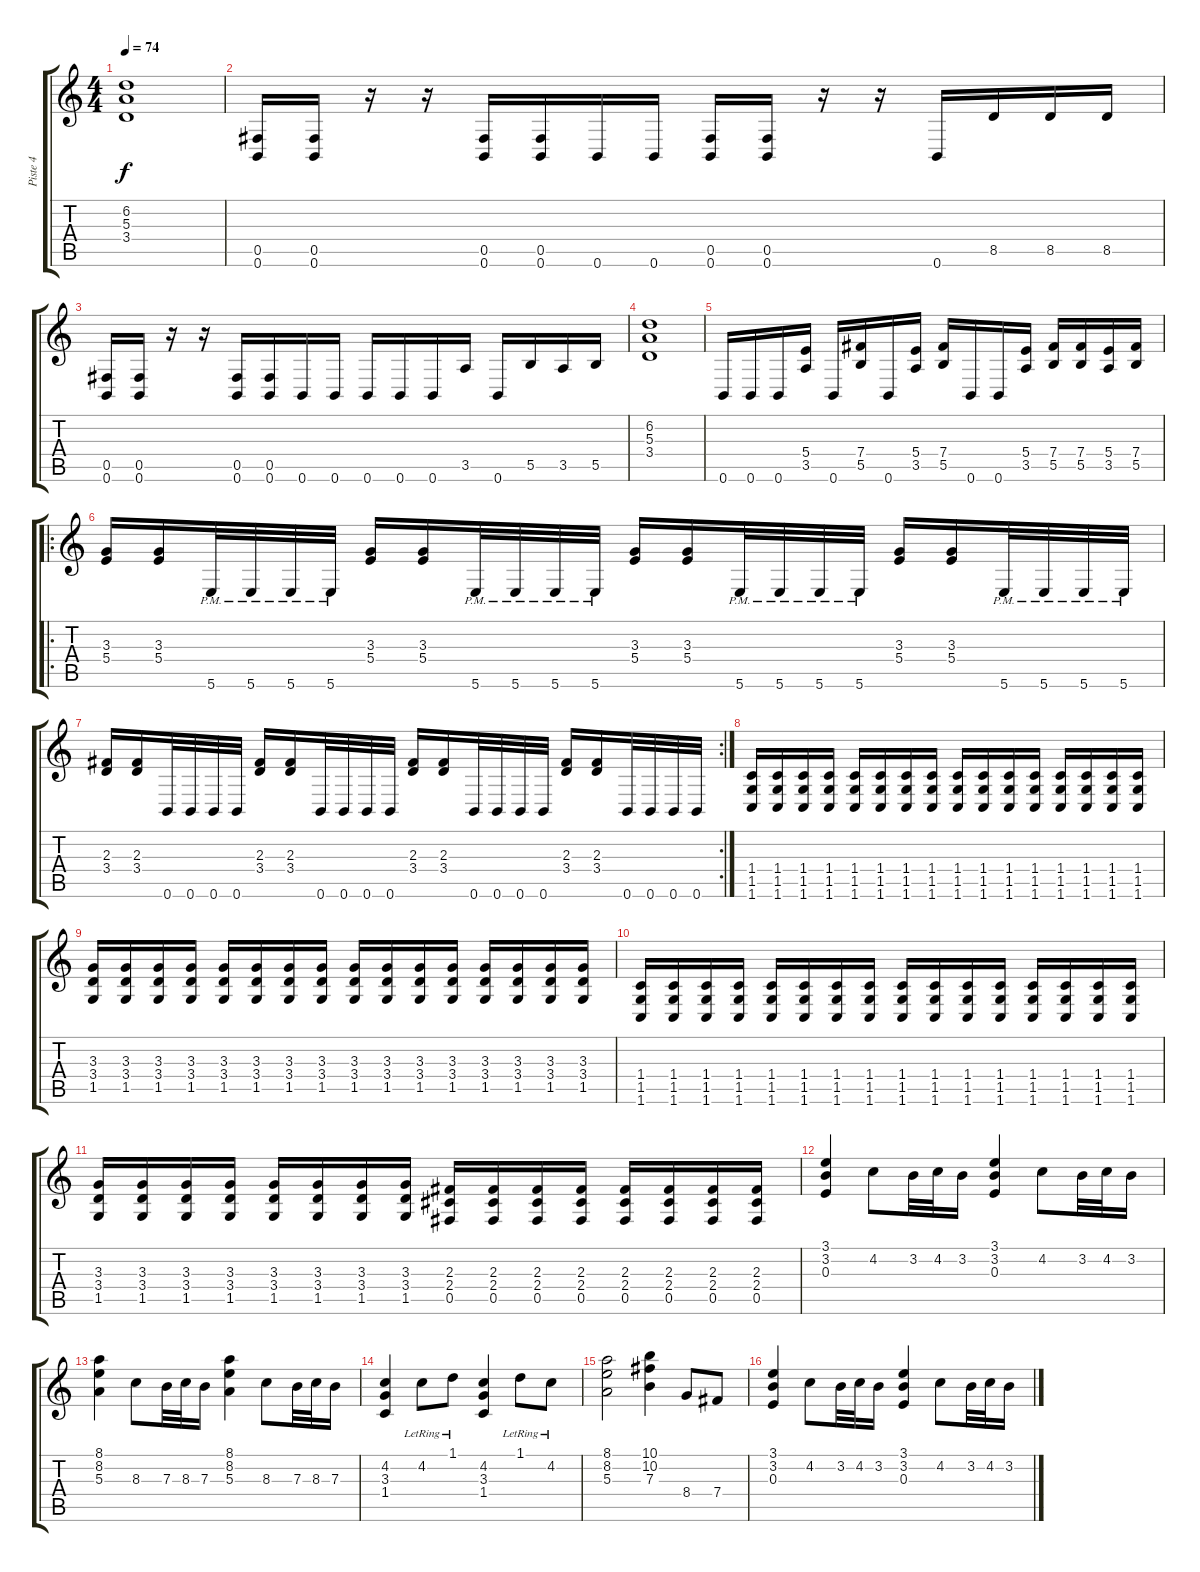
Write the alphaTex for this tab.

\track ("Piste 4" "Piste 4") {instrument distortionguitar}
\staff {score tabs}
\tuning (Db4 Ab3 E3 B2 Gb2 B1) {hide}
\ts (4 4)
\tempo 74
\clef g2
\ks c
(6.2 5.3 3.4).1{dy f} |
(0.5 0.6).16 (0.5 0.6).16 r.16 r.16 (0.5 0.6).16 (0.5 0.6).16 0.6.16 0.6.16 (0.5 0.6).16 (0.5 0.6).16 r.16 r.16 0.6.16 8.5.16 8.5.16 8.5.16 |
(0.5 0.6).16 (0.5 0.6).16 r.16 r.16 (0.5 0.6).16 (0.5 0.6).16 0.6.16 0.6.16 0.6.16 0.6.16 0.6.16 3.5.16 0.6.16 5.5.16 3.5.16 5.5.16 |
(6.2 5.3 3.4).1 |
0.6.16 0.6.16 0.6.16 (5.4 3.5).16 0.6.16 (7.4 5.5).16 0.6.16 (5.4 3.5).16 (7.4 5.5).16 0.6.16 0.6.16 (5.4 3.5).16 (7.4 5.5).16 (7.4 5.5).16 (5.4 3.5).16 (7.4 5.5).16 |
\ro
(3.3 5.4).16 (3.3 5.4).16 5.6{pm}.32 5.6{pm}.32 5.6{pm}.32 5.6{pm}.32 (3.3 5.4).16 (3.3 5.4).16 5.6{pm}.32 5.6{pm}.32 5.6{pm}.32 5.6{pm}.32 (3.3 5.4).16 (3.3 5.4).16 5.6{pm}.32 5.6{pm}.32 5.6{pm}.32 5.6{pm}.32 (3.3 5.4).16 (3.3 5.4).16 5.6{pm}.32 5.6{pm}.32 5.6{pm}.32 5.6{pm}.32 |
\rc 2
(2.3 3.4).16 (2.3 3.4).16 0.6.32 0.6.32 0.6.32 0.6.32 (2.3 3.4).16 (2.3 3.4).16 0.6.32 0.6.32 0.6.32 0.6.32 (2.3 3.4).16 (2.3 3.4).16 0.6.32 0.6.32 0.6.32 0.6.32 (2.3 3.4).16 (2.3 3.4).16 0.6.32 0.6.32 0.6.32 0.6.32 |
(1.4 1.5 1.6).16 (1.4 1.5 1.6).16 (1.4 1.5 1.6).16 (1.4 1.5 1.6).16 (1.4 1.5 1.6).16 (1.4 1.5 1.6).16 (1.4 1.5 1.6).16 (1.4 1.5 1.6).16 (1.4 1.5 1.6).16 (1.4 1.5 1.6).16 (1.4 1.5 1.6).16 (1.4 1.5 1.6).16 (1.4 1.5 1.6).16 (1.4 1.5 1.6).16 (1.4 1.5 1.6).16 (1.4 1.5 1.6).16 |
(3.3 3.4 1.5).16 (3.3 3.4 1.5).16 (3.3 3.4 1.5).16 (3.3 3.4 1.5).16 (3.3 3.4 1.5).16 (3.3 3.4 1.5).16 (3.3 3.4 1.5).16 (3.3 3.4 1.5).16 (3.3 3.4 1.5).16 (3.3 3.4 1.5).16 (3.3 3.4 1.5).16 (3.3 3.4 1.5).16 (3.3 3.4 1.5).16 (3.3 3.4 1.5).16 (3.3 3.4 1.5).16 (3.3 3.4 1.5).16 |
(1.4 1.5 1.6).16 (1.4 1.5 1.6).16 (1.4 1.5 1.6).16 (1.4 1.5 1.6).16 (1.4 1.5 1.6).16 (1.4 1.5 1.6).16 (1.4 1.5 1.6).16 (1.4 1.5 1.6).16 (1.4 1.5 1.6).16 (1.4 1.5 1.6).16 (1.4 1.5 1.6).16 (1.4 1.5 1.6).16 (1.4 1.5 1.6).16 (1.4 1.5 1.6).16 (1.4 1.5 1.6).16 (1.4 1.5 1.6).16 |
(3.3 3.4 1.5).16 (3.3 3.4 1.5).16 (3.3 3.4 1.5).16 (3.3 3.4 1.5).16 (3.3 3.4 1.5).16 (3.3 3.4 1.5).16 (3.3 3.4 1.5).16 (3.3 3.4 1.5).16 (2.3 2.4 0.5).16 (2.3 2.4 0.5).16 (2.3 2.4 0.5).16 (2.3 2.4 0.5).16 (2.3 2.4 0.5).16 (2.3 2.4 0.5).16 (2.3 2.4 0.5).16 (2.3 2.4 0.5).16 |
(3.1 3.2 0.3).4 4.2.8 3.2.32 4.2.32 3.2.16 (3.1 3.2 0.3).4 4.2.8 3.2.32 4.2.32 3.2.16 |
(8.1 8.2 5.3).4 8.3.8 7.3.32 8.3.32 7.3.16 (8.1 8.2 5.3).4 8.3.8 7.3.32 8.3.32 7.3.16 |
(4.2 3.3 1.4).4 4.2{lr}.8 1.1{lr}.8 (4.2 3.3 1.4).4 1.1{lr}.8 4.2{lr}.8 |
(8.1 8.2 5.3).2 (10.1 10.2 7.3).4 8.4.8 7.4.8 |
(3.1 3.2 0.3).4 4.2.8 3.2.32 4.2.32 3.2.16 (3.1 3.2 0.3).4 4.2.8 3.2.32 4.2.32 3.2.16
